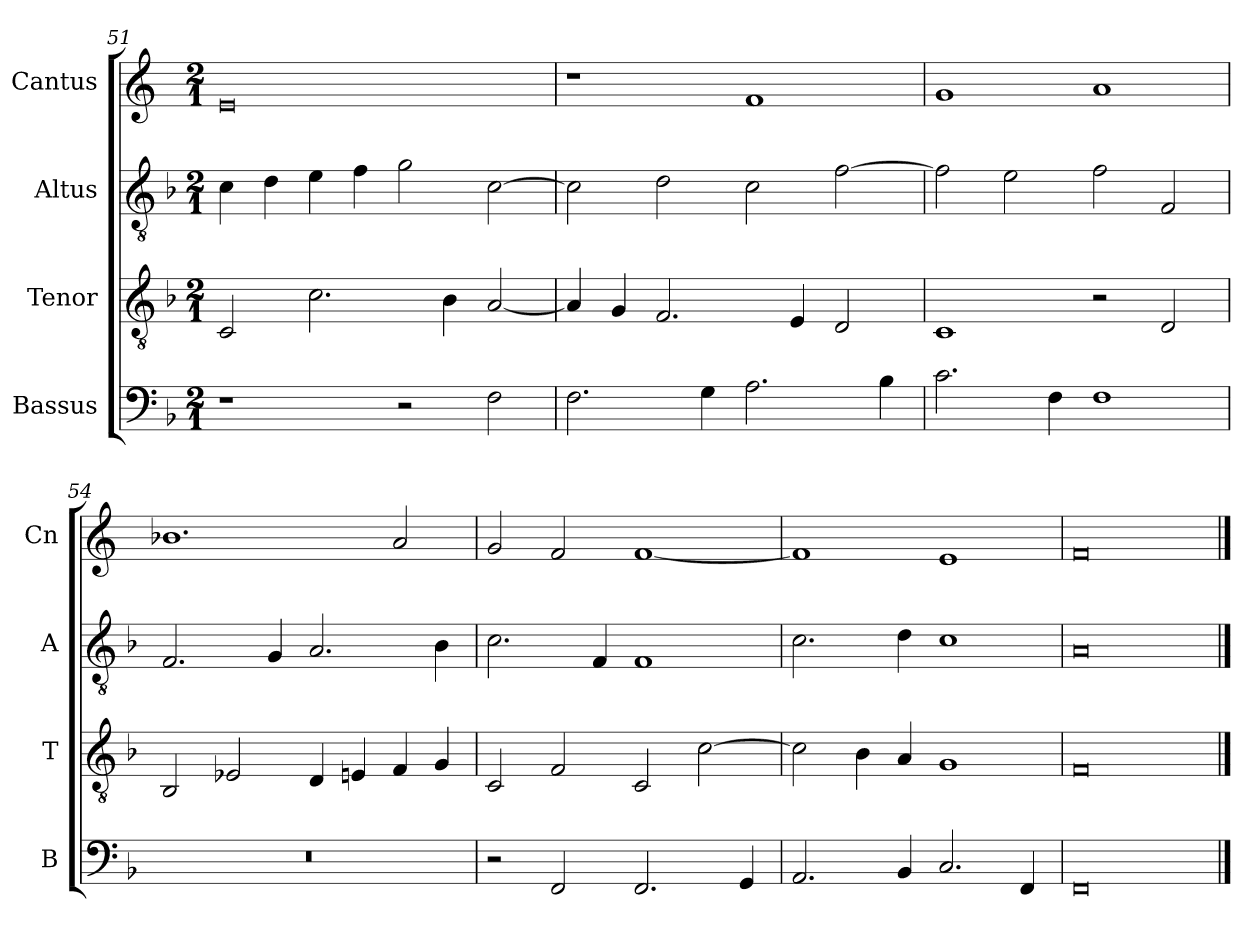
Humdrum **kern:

**kern	**kern	**kern	**kern
*part4	*part3	*part2	*part1
*staff4	*staff3	*staff2	*staff1
*I"Bassus	*I"Tenor	*I"Altus	*I"Cantus
*I'B	*I'T	*I'A	*I'Cn
*clefF4	*clefGv2	*clefGv2	*clefG2
*k[b-]	*k[b-]	*k[b-]	*k[]
*M2/1	*M2/1	*M2/1	*M2/1
=51	=51	=51	=51
1r	2C/	4c\	0e
.	.	4d\	.
.	2.c\	4e\	.
.	.	4f\	.
2r	.	2g\	.
.	4B-\	.	.
2F\	[2A/	[2c\	.
=52	=52	=52	=52
2.F\	4A/]	2c\]	1r
.	4G/	.	.
.	2.F/	2d\	.
4G\	.	.	.
2.A\	.	2c\	1f
.	4E/	.	.
.	2D/	[2f\	.
4B-\	.	.	.
=53	=53	=53	=53
2.c\	1C	2f\]	1g
.	.	2e\	.
4F\	.	.	.
1F	2r	2f\	1a
.	2D/	2F/	.
=54	=54	=54	=54
0r	2BB-/	2.F/	1.b-X
.	2E-X/	.	.
.	.	4G/	.
.	4D/	2.A/	.
.	4En/	.	.
.	4F/	.	2a/
.	4G/	4B-\	.
=55	=55	=55	=55
2r	2C/	2.c\	2g/
2FF/	2F/	.	2f/
.	.	4F/	.
2.FF/	2C/	1F	[1f
.	[2c\	.	.
4GG/	.	.	.
=56	=56	=56	=56
2.AA/	2c\]	2.c\	1f]
.	4B-\	.	.
4BB-/	4A/	4d\	.
2.C/	1G	1c	1e
4FF/	.	.	.
=57	=57	=57	=57
0FF	0F	0A	0f
==	==	==	==
*-	*-	*-	*-
